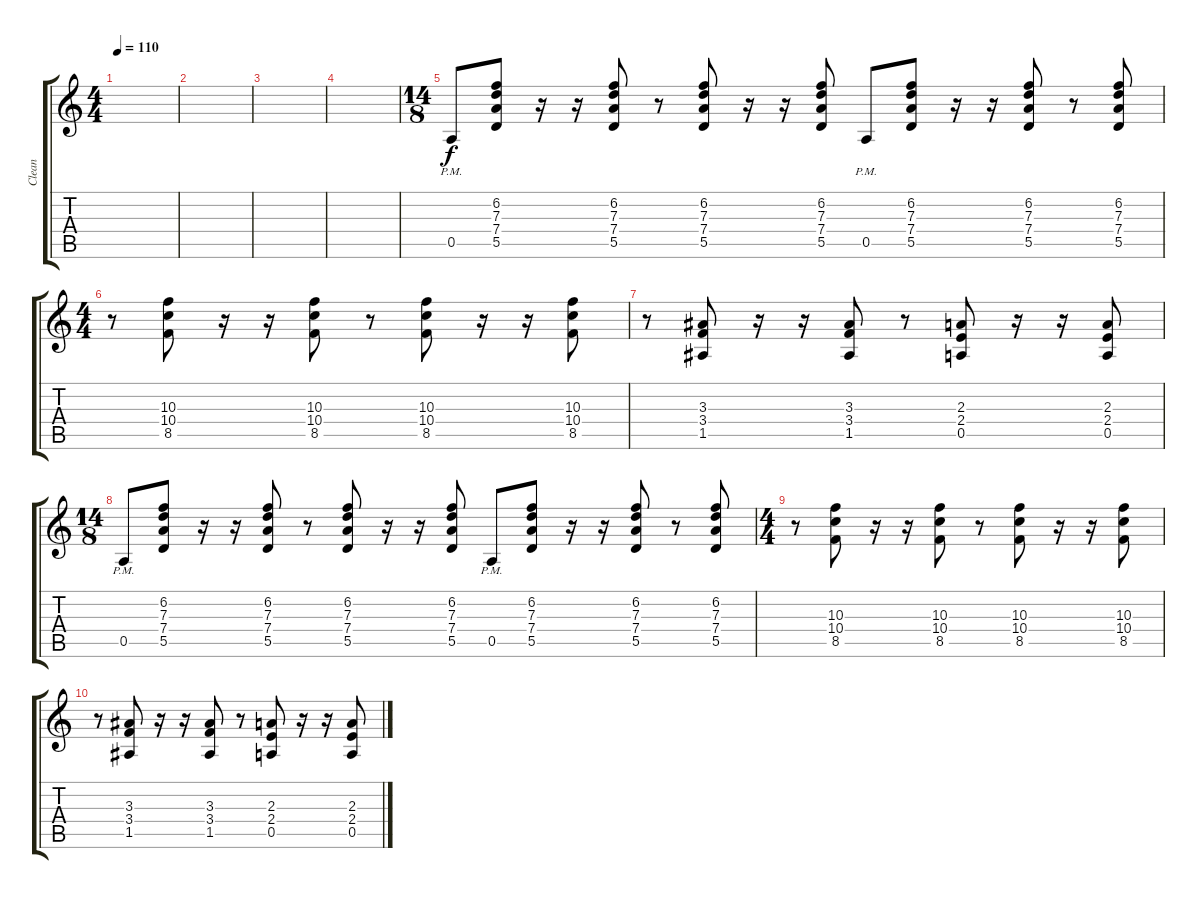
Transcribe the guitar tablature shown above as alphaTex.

\track ("Clean " "Clean ") {instrument electricguitarclean}
\staff {score tabs}
\tuning (E4 B3 G3 D3 A2 E2) {hide}
\ts (4 4)
\tempo 110
\clef g2
\ks c
|
|
|
|
\ts (14 8)
0.5{pm}.8 (6.2 7.3 7.4 5.5).8 r.16 r.16 (6.2 7.3 7.4 5.5).8 r.8 (6.2 7.3 7.4 5.5).8 r.16 r.16 (6.2 7.3 7.4 5.5).8 0.5{pm}.8 (6.2 7.3 7.4 5.5).8 r.16 r.16 (6.2 7.3 7.4 5.5).8 r.8 (6.2 7.3 7.4 5.5).8 |
\ts (4 4)
r.8 (10.3 10.4 8.5).8 r.16 r.16 (10.3 10.4 8.5).8 r.8 (10.3 10.4 8.5).8 r.16 r.16 (10.3 10.4 8.5).8 |
r.8 (3.3 3.4 1.5).8 r.16 r.16 (3.3 3.4 1.5).8 r.8 (2.3 2.4 0.5).8 r.16 r.16 (2.3 2.4 0.5).8 |
\ts (14 8)
0.5{pm}.8 (6.2 7.3 7.4 5.5).8 r.16 r.16 (6.2 7.3 7.4 5.5).8 r.8 (6.2 7.3 7.4 5.5).8 r.16 r.16 (6.2 7.3 7.4 5.5).8 0.5{pm}.8 (6.2 7.3 7.4 5.5).8 r.16 r.16 (6.2 7.3 7.4 5.5).8 r.8 (6.2 7.3 7.4 5.5).8 |
\ts (4 4)
r.8 (10.3 10.4 8.5).8 r.16 r.16 (10.3 10.4 8.5).8 r.8 (10.3 10.4 8.5).8 r.16 r.16 (10.3 10.4 8.5).8 |
r.8 (3.3 3.4 1.5).8 r.16 r.16 (3.3 3.4 1.5).8 r.8 (2.3 2.4 0.5).8 r.16 r.16 (2.3 2.4 0.5).8
